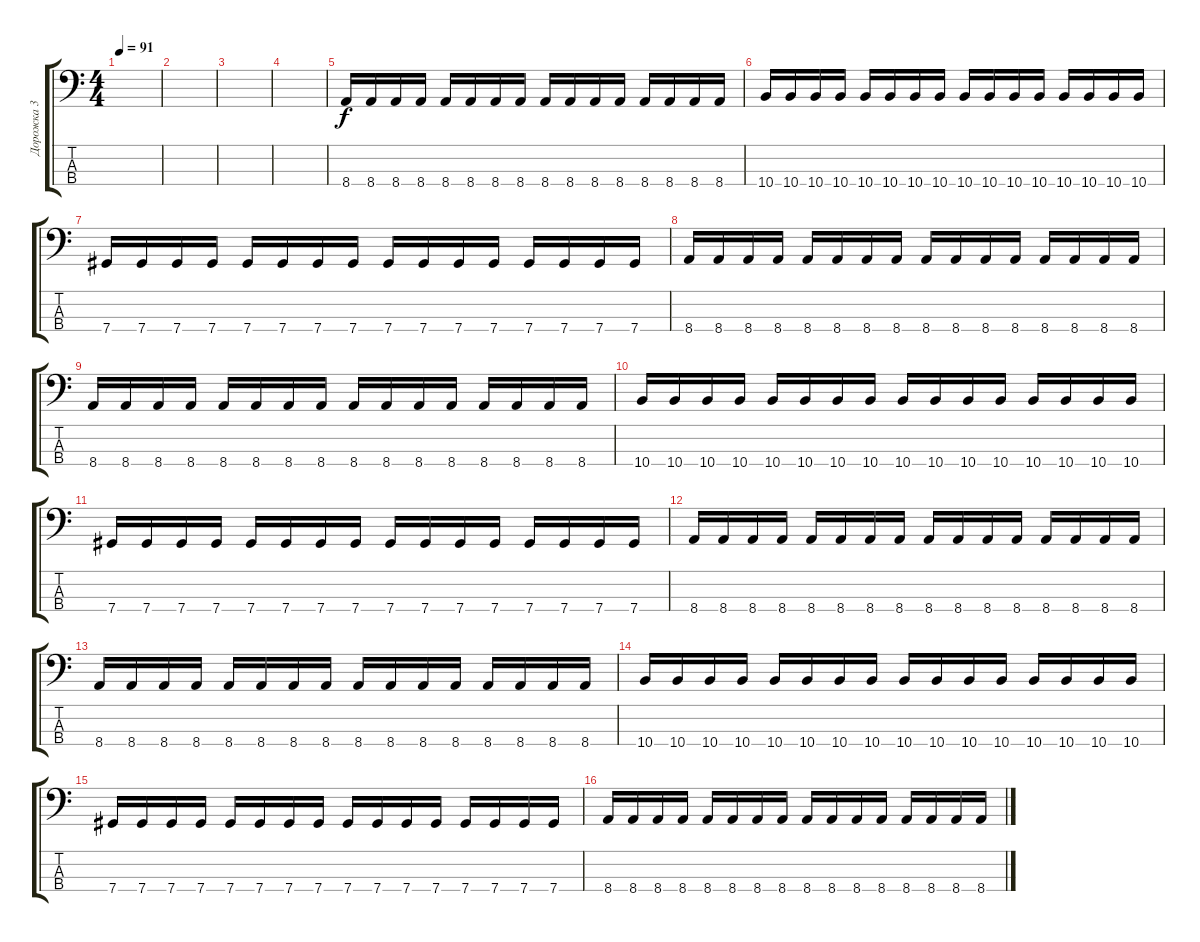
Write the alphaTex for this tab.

\track ("Дорожка 3" "Дорожка 3") {instrument electricbassfinger}
\staff {score tabs}
\tuning (Gb2 Db2 Ab1 Db1) {hide}
\ts (4 4)
\tempo 91
\clef f4
\ks c
|
|
|
|
8.4.16 8.4.16 8.4.16 8.4.16 8.4.16 8.4.16 8.4.16 8.4.16 8.4.16 8.4.16 8.4.16 8.4.16 8.4.16 8.4.16 8.4.16 8.4.16 |
10.4.16 10.4.16 10.4.16 10.4.16 10.4.16 10.4.16 10.4.16 10.4.16 10.4.16 10.4.16 10.4.16 10.4.16 10.4.16 10.4.16 10.4.16 10.4.16 |
7.4.16 7.4.16 7.4.16 7.4.16 7.4.16 7.4.16 7.4.16 7.4.16 7.4.16 7.4.16 7.4.16 7.4.16 7.4.16 7.4.16 7.4.16 7.4.16 |
8.4.16 8.4.16 8.4.16 8.4.16 8.4.16 8.4.16 8.4.16 8.4.16 8.4.16 8.4.16 8.4.16 8.4.16 8.4.16 8.4.16 8.4.16 8.4.16 |
8.4.16 8.4.16 8.4.16 8.4.16 8.4.16 8.4.16 8.4.16 8.4.16 8.4.16 8.4.16 8.4.16 8.4.16 8.4.16 8.4.16 8.4.16 8.4.16 |
10.4.16 10.4.16 10.4.16 10.4.16 10.4.16 10.4.16 10.4.16 10.4.16 10.4.16 10.4.16 10.4.16 10.4.16 10.4.16 10.4.16 10.4.16 10.4.16 |
7.4.16 7.4.16 7.4.16 7.4.16 7.4.16 7.4.16 7.4.16 7.4.16 7.4.16 7.4.16 7.4.16 7.4.16 7.4.16 7.4.16 7.4.16 7.4.16 |
8.4.16 8.4.16 8.4.16 8.4.16 8.4.16 8.4.16 8.4.16 8.4.16 8.4.16 8.4.16 8.4.16 8.4.16 8.4.16 8.4.16 8.4.16 8.4.16 |
8.4.16 8.4.16 8.4.16 8.4.16 8.4.16 8.4.16 8.4.16 8.4.16 8.4.16 8.4.16 8.4.16 8.4.16 8.4.16 8.4.16 8.4.16 8.4.16 |
10.4.16 10.4.16 10.4.16 10.4.16 10.4.16 10.4.16 10.4.16 10.4.16 10.4.16 10.4.16 10.4.16 10.4.16 10.4.16 10.4.16 10.4.16 10.4.16 |
7.4.16 7.4.16 7.4.16 7.4.16 7.4.16 7.4.16 7.4.16 7.4.16 7.4.16 7.4.16 7.4.16 7.4.16 7.4.16 7.4.16 7.4.16 7.4.16 |
8.4.16 8.4.16 8.4.16 8.4.16 8.4.16 8.4.16 8.4.16 8.4.16 8.4.16 8.4.16 8.4.16 8.4.16 8.4.16 8.4.16 8.4.16 8.4.16
